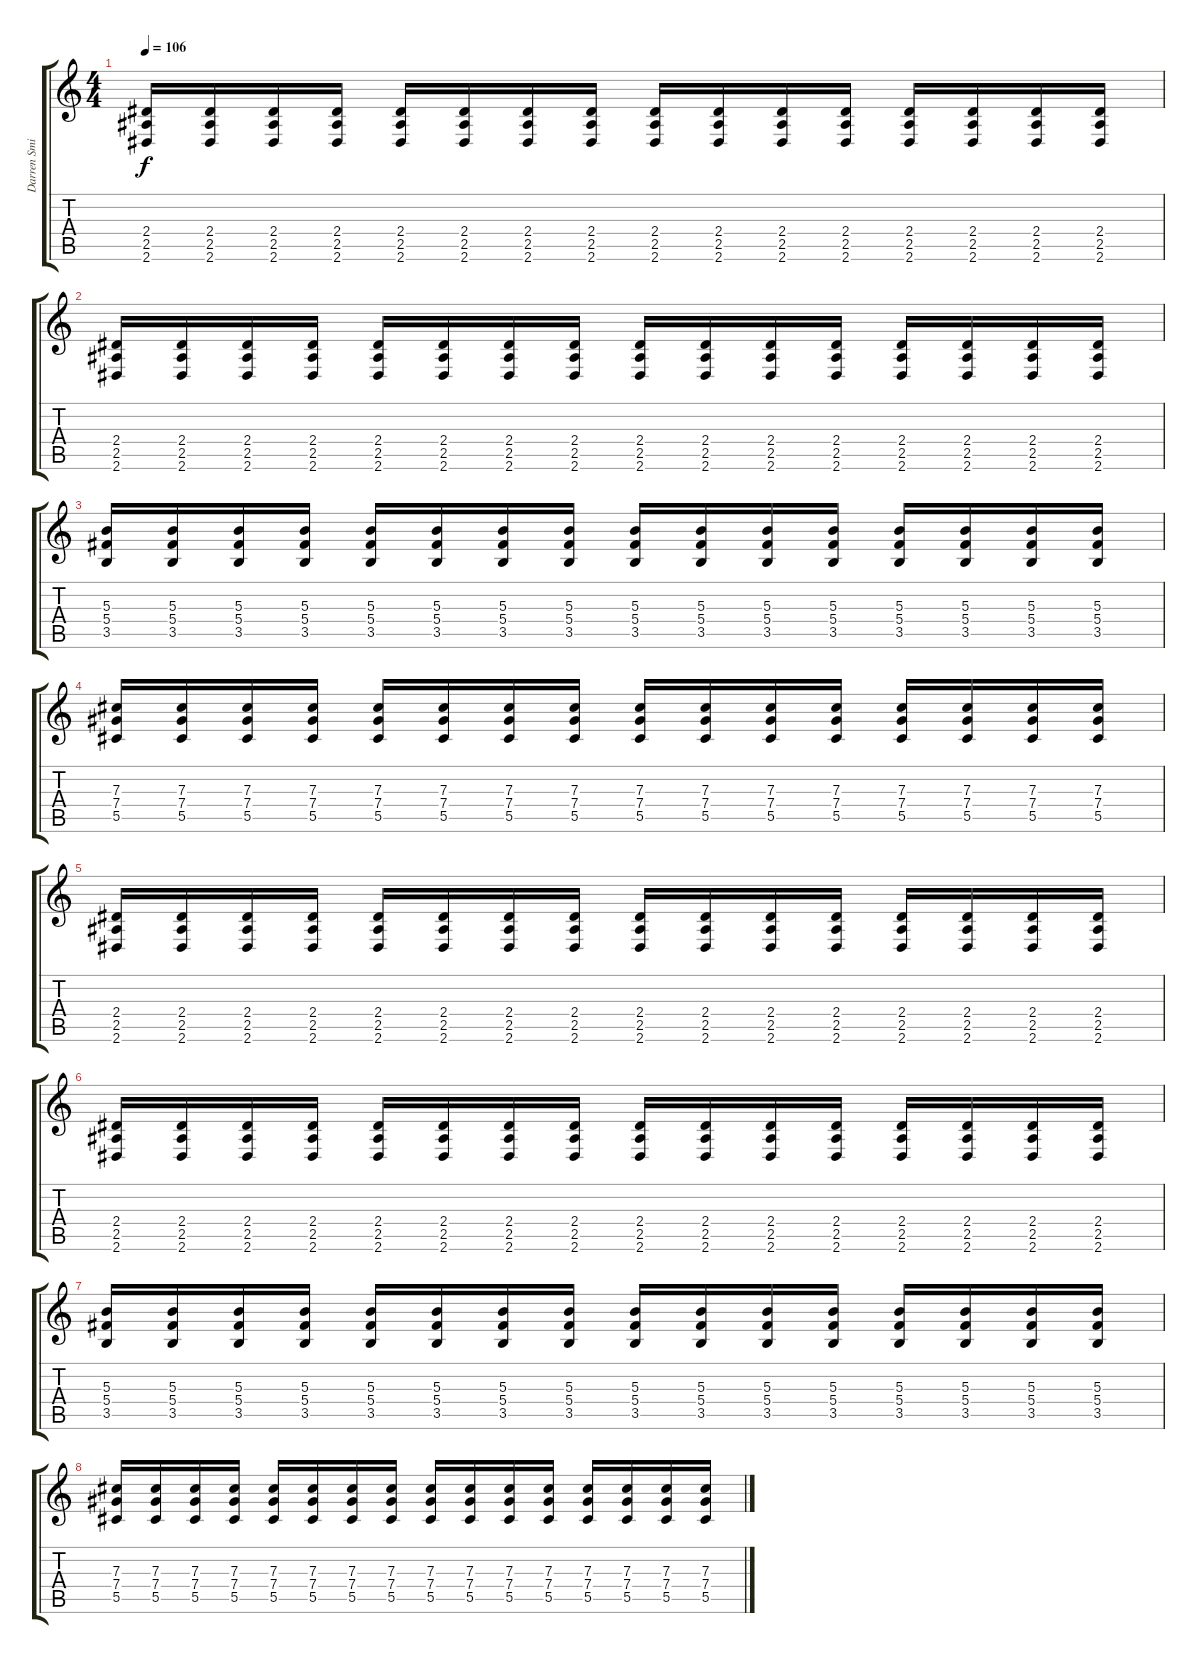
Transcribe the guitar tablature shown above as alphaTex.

\track ("Darren Smith" "Darren Smi") {instrument distortionguitar}
\staff {score tabs}
\tuning (Eb4 Bb3 Gb3 Db3 Ab2 Db2) {hide}
\ts (4 4)
\tempo 106
\clef g2
\ks c
(2.4 2.5 2.6).16{dy f} (2.4 2.5 2.6).16 (2.4 2.5 2.6).16 (2.4 2.5 2.6).16 (2.4 2.5 2.6).16 (2.4 2.5 2.6).16 (2.4 2.5 2.6).16 (2.4 2.5 2.6).16 (2.4 2.5 2.6).16 (2.4 2.5 2.6).16 (2.4 2.5 2.6).16 (2.4 2.5 2.6).16 (2.4 2.5 2.6).16 (2.4 2.5 2.6).16 (2.4 2.5 2.6).16 (2.4 2.5 2.6).16 |
(2.4 2.5 2.6).16 (2.4 2.5 2.6).16 (2.4 2.5 2.6).16 (2.4 2.5 2.6).16 (2.4 2.5 2.6).16 (2.4 2.5 2.6).16 (2.4 2.5 2.6).16 (2.4 2.5 2.6).16 (2.4 2.5 2.6).16 (2.4 2.5 2.6).16 (2.4 2.5 2.6).16 (2.4 2.5 2.6).16 (2.4 2.5 2.6).16 (2.4 2.5 2.6).16 (2.4 2.5 2.6).16 (2.4 2.5 2.6).16 |
(5.3 5.4 3.5).16 (5.3 5.4 3.5).16 (5.3 5.4 3.5).16 (5.3 5.4 3.5).16 (5.3 5.4 3.5).16 (5.3 5.4 3.5).16 (5.3 5.4 3.5).16 (5.3 5.4 3.5).16 (5.3 5.4 3.5).16 (5.3 5.4 3.5).16 (5.3 5.4 3.5).16 (5.3 5.4 3.5).16 (5.3 5.4 3.5).16 (5.3 5.4 3.5).16 (5.3 5.4 3.5).16 (5.3 5.4 3.5).16 |
(7.3 7.4 5.5).16 (7.3 7.4 5.5).16 (7.3 7.4 5.5).16 (7.3 7.4 5.5).16 (7.3 7.4 5.5).16 (7.3 7.4 5.5).16 (7.3 7.4 5.5).16 (7.3 7.4 5.5).16 (7.3 7.4 5.5).16 (7.3 7.4 5.5).16 (7.3 7.4 5.5).16 (7.3 7.4 5.5).16 (7.3 7.4 5.5).16 (7.3 7.4 5.5).16 (7.3 7.4 5.5).16 (7.3 7.4 5.5).16 |
(2.4 2.5 2.6).16 (2.4 2.5 2.6).16 (2.4 2.5 2.6).16 (2.4 2.5 2.6).16 (2.4 2.5 2.6).16 (2.4 2.5 2.6).16 (2.4 2.5 2.6).16 (2.4 2.5 2.6).16 (2.4 2.5 2.6).16 (2.4 2.5 2.6).16 (2.4 2.5 2.6).16 (2.4 2.5 2.6).16 (2.4 2.5 2.6).16 (2.4 2.5 2.6).16 (2.4 2.5 2.6).16 (2.4 2.5 2.6).16 |
(2.4 2.5 2.6).16 (2.4 2.5 2.6).16 (2.4 2.5 2.6).16 (2.4 2.5 2.6).16 (2.4 2.5 2.6).16 (2.4 2.5 2.6).16 (2.4 2.5 2.6).16 (2.4 2.5 2.6).16 (2.4 2.5 2.6).16 (2.4 2.5 2.6).16 (2.4 2.5 2.6).16 (2.4 2.5 2.6).16 (2.4 2.5 2.6).16 (2.4 2.5 2.6).16 (2.4 2.5 2.6).16 (2.4 2.5 2.6).16 |
(5.3 5.4 3.5).16 (5.3 5.4 3.5).16 (5.3 5.4 3.5).16 (5.3 5.4 3.5).16 (5.3 5.4 3.5).16 (5.3 5.4 3.5).16 (5.3 5.4 3.5).16 (5.3 5.4 3.5).16 (5.3 5.4 3.5).16 (5.3 5.4 3.5).16 (5.3 5.4 3.5).16 (5.3 5.4 3.5).16 (5.3 5.4 3.5).16 (5.3 5.4 3.5).16 (5.3 5.4 3.5).16 (5.3 5.4 3.5).16 |
(7.3 7.4 5.5).16 (7.3 7.4 5.5).16 (7.3 7.4 5.5).16 (7.3 7.4 5.5).16 (7.3 7.4 5.5).16 (7.3 7.4 5.5).16 (7.3 7.4 5.5).16 (7.3 7.4 5.5).16 (7.3 7.4 5.5).16 (7.3 7.4 5.5).16 (7.3 7.4 5.5).16 (7.3 7.4 5.5).16 (7.3 7.4 5.5).16 (7.3 7.4 5.5).16 (7.3 7.4 5.5).16 (7.3 7.4 5.5).16
